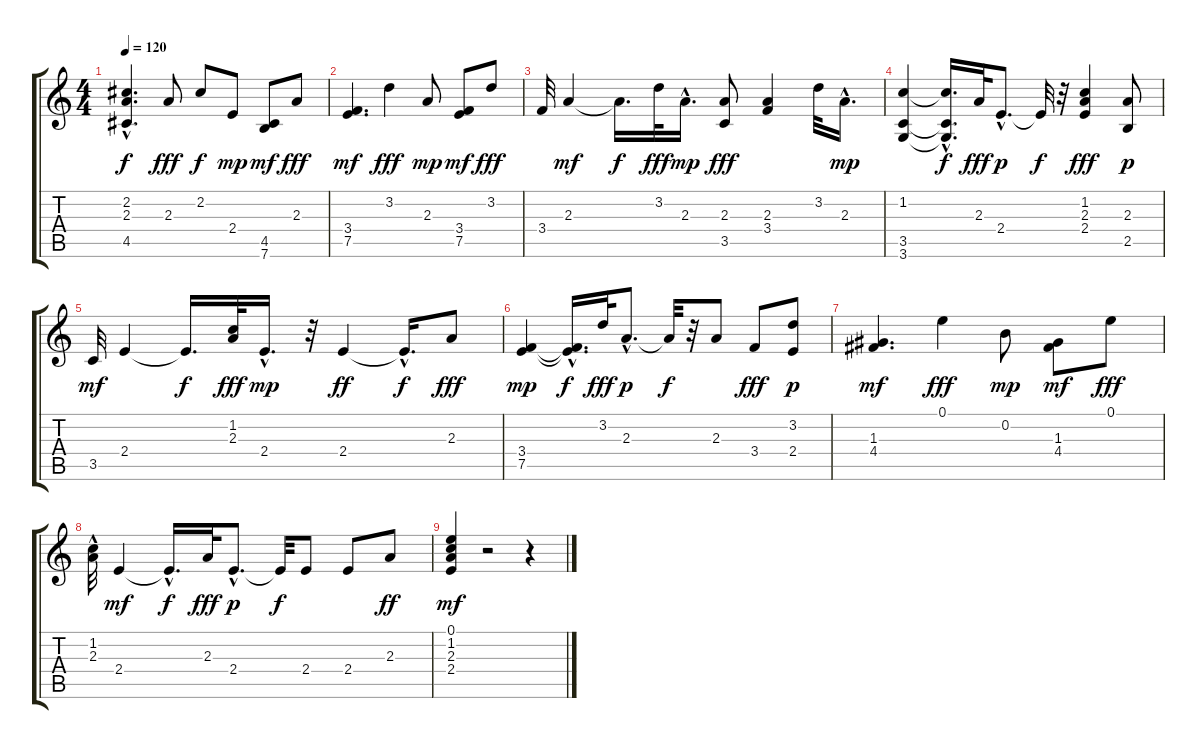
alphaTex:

\track "" {instrument acousticguitarnylon}
\staff {score tabs}
\tuning (E4 B3 G3 D3 A2 E2) {hide}
\ts (4 4)
\tempo 120
\clef g2
\ks c
(2.2{hac} 2.3{hac} 4.5).4{d dy f} 2.3.8{dy fff} 2.2.8{dy f} 2.4.8{dy mp} (4.5 7.6).8{dy mf} 2.3.8{dy fff} |
(3.4 7.5).4{d dy mf} 3.2.4{dy fff} 2.3.8{dy mp} (3.4 7.5).8{dy mf} 3.2.8{dy fff} |
3.4.32 2.3.4{dy mf} 2.3{t}.16{d dy f} 3.2.32{dy fff} 2.3{hac}.16{d dy mp} (2.3 3.5).8{dy fff} (2.3 3.4).4 3.2.32 2.3{hac}.16{d dy mp} |
(1.2 3.5 3.6).4 (1.2{hac t} 3.5{t} 3.6{hac t}).16{d dy f} 2.3.32{dy fff} 2.4{hac}.8{d dy p} 2.4{t}.32{dy f} r.32 (1.2 2.3 2.4).4{dy fff} (2.3 2.5).8{dy p} |
3.5.32{dy mf} 2.4.4 2.4{t}.16{d dy f} (1.2 2.3).32{dy fff} 2.4{hac}.16{d dy mp} r.32 2.4.4{dy ff} 2.4{hac t}.16{d dy f} 2.3.8{dy fff} |
(3.4 7.5).4{dy mp} (3.4{t} 7.5{hac t}).16{d dy f} 3.2.32{dy fff} 2.3{hac}.8{d dy p} 2.3{t}.32{dy f} r.32 2.3.8 3.4.8{dy fff} (3.2 2.4).8{dy p} |
(1.3 4.4).4{d dy mf} 0.1.4{dy fff} 0.2.8{dy mp} (1.3 4.4).8{dy mf} 0.1.8{dy fff} |
(1.2{hac} 2.3{hac}).32 2.4.4{dy mf} 2.4{hac t}.16{d dy f} 2.3.32{dy fff} 2.4{hac}.8{d dy p} 2.4{t}.32{dy f} 2.4.8 2.4.8 2.3.8{dy ff} |
(0.1 1.2 2.3 2.4).4{dy mf} r.2 r.4
